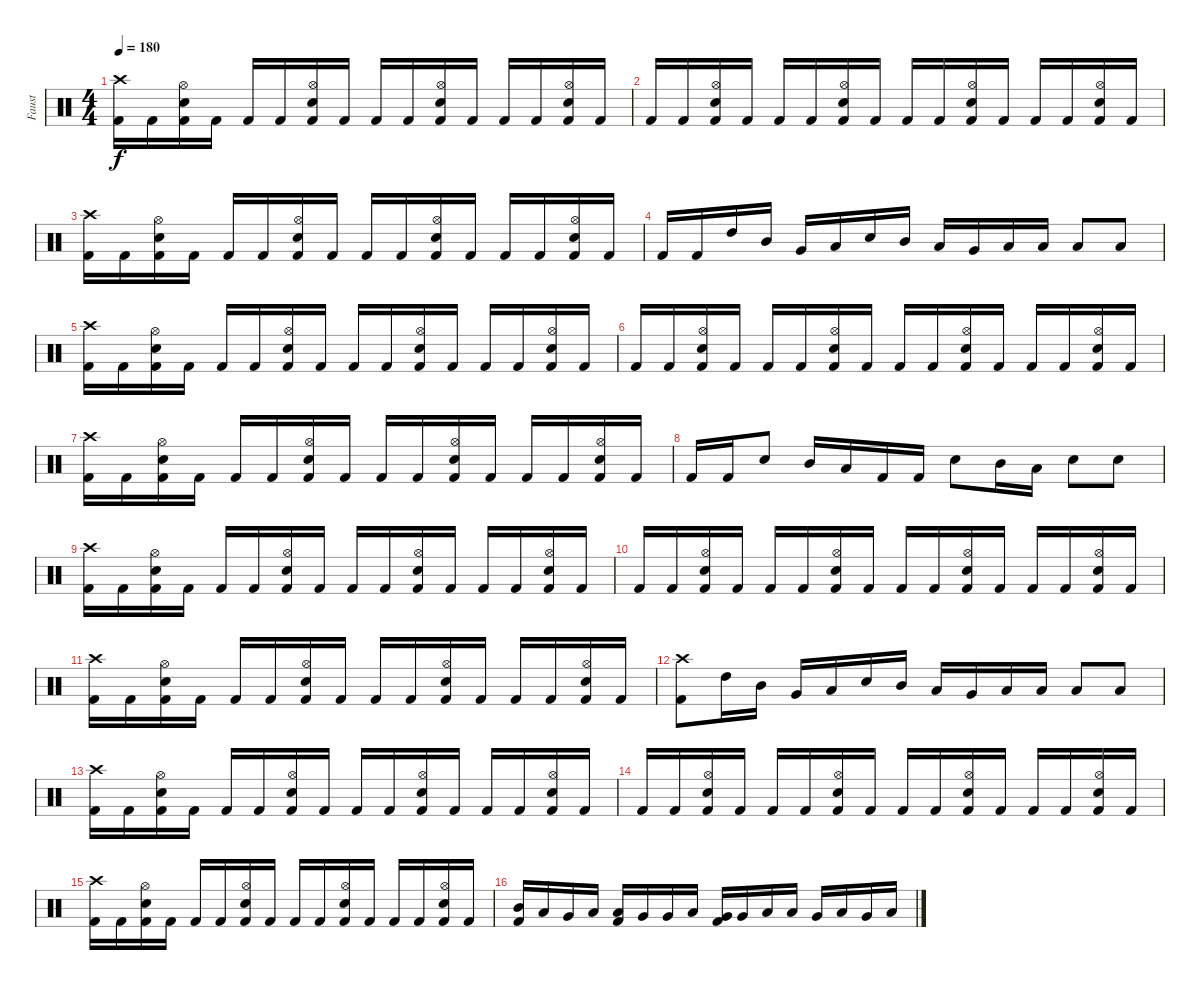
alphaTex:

\track ("Faust" "Faust") {instrument percussion}
\staff {score}
\articulation defaults
\ts (4 4)
\tempo 180
\clef neutral
\ks c
("Crash high (hit)" "Kick (hit) 2").16{dy f} "Kick (hit) 2".16 ("Hi-Hat (open)" "Snare (hit) 2" "Kick (hit) 2").16 "Kick (hit) 2".16 "Kick (hit) 2".16 "Kick (hit) 2".16 ("Hi-Hat (open)" "Snare (hit) 2" "Kick (hit) 2").16 "Kick (hit) 2".16 "Kick (hit) 2".16 "Kick (hit) 2".16 ("Hi-Hat (open)" "Snare (hit) 2" "Kick (hit) 2").16 "Kick (hit) 2".16 "Kick (hit) 2".16 "Kick (hit) 2".16 ("Hi-Hat (open)" "Snare (hit) 2" "Kick (hit) 2").16 "Kick (hit) 2".16 |
"Kick (hit) 2".16 "Kick (hit) 2".16 ("Hi-Hat (open)" "Snare (hit) 2" "Kick (hit) 2").16 "Kick (hit) 2".16 "Kick (hit) 2".16 "Kick (hit) 2".16 ("Hi-Hat (open)" "Snare (hit) 2" "Kick (hit) 2").16 "Kick (hit) 2".16 "Kick (hit) 2".16 "Kick (hit) 2".16 ("Hi-Hat (open)" "Snare (hit) 2" "Kick (hit) 2").16 "Kick (hit) 2".16 "Kick (hit) 2".16 "Kick (hit) 2".16 ("Hi-Hat (open)" "Snare (hit) 2" "Kick (hit) 2").16 "Kick (hit) 2".16 |
("Crash high (hit)" "Kick (hit) 2").16 "Kick (hit) 2".16 ("Hi-Hat (open)" "Snare (hit) 2" "Kick (hit) 2").16 "Kick (hit) 2".16 "Kick (hit) 2".16 "Kick (hit) 2".16 ("Hi-Hat (open)" "Snare (hit) 2" "Kick (hit) 2").16 "Kick (hit) 2".16 "Kick (hit) 2".16 "Kick (hit) 2".16 ("Hi-Hat (open)" "Snare (hit) 2" "Kick (hit) 2").16 "Kick (hit) 2".16 "Kick (hit) 2".16 "Kick (hit) 2".16 ("Hi-Hat (open)" "Snare (hit) 2" "Kick (hit) 2").16 "Kick (hit) 2".16 |
"Kick (hit) 2".16 "Kick (hit) 2".16 "High Tom (hit)".16 "Mid Tom (hit)".16 "Very Low Tom (hit)".16 "Low Tom (hit)".16 "Snare (hit) 2".16 "Mid Tom (hit)".16 "Low Tom (hit)".16 "Very Low Tom (hit)".16 "Low Floor Tom (hit)".16 "Low Floor Tom (hit)".16 "Low Tom (hit)".8 "Low Tom (hit)".8 |
("Crash high (hit)" "Kick (hit) 2").16 "Kick (hit) 2".16 ("Hi-Hat (open)" "Snare (hit) 2" "Kick (hit) 2").16 "Kick (hit) 2".16 "Kick (hit) 2".16 "Kick (hit) 2".16 ("Hi-Hat (open)" "Snare (hit) 2" "Kick (hit) 2").16 "Kick (hit) 2".16 "Kick (hit) 2".16 "Kick (hit) 2".16 ("Hi-Hat (open)" "Snare (hit) 2" "Kick (hit) 2").16 "Kick (hit) 2".16 "Kick (hit) 2".16 "Kick (hit) 2".16 ("Hi-Hat (open)" "Snare (hit) 2" "Kick (hit) 2").16 "Kick (hit) 2".16 |
"Kick (hit) 2".16 "Kick (hit) 2".16 ("Hi-Hat (open)" "Snare (hit) 2" "Kick (hit) 2").16 "Kick (hit) 2".16 "Kick (hit) 2".16 "Kick (hit) 2".16 ("Hi-Hat (open)" "Snare (hit) 2" "Kick (hit) 2").16 "Kick (hit) 2".16 "Kick (hit) 2".16 "Kick (hit) 2".16 ("Hi-Hat (open)" "Snare (hit) 2" "Kick (hit) 2").16 "Kick (hit) 2".16 "Kick (hit) 2".16 "Kick (hit) 2".16 ("Hi-Hat (open)" "Snare (hit) 2" "Kick (hit) 2").16 "Kick (hit) 2".16 |
("Crash high (hit)" "Kick (hit) 2").16 "Kick (hit) 2".16 ("Hi-Hat (open)" "Snare (hit) 2" "Kick (hit) 2").16 "Kick (hit) 2".16 "Kick (hit) 2".16 "Kick (hit) 2".16 ("Hi-Hat (open)" "Snare (hit) 2" "Kick (hit) 2").16 "Kick (hit) 2".16 "Kick (hit) 2".16 "Kick (hit) 2".16 ("Hi-Hat (open)" "Snare (hit) 2" "Kick (hit) 2").16 "Kick (hit) 2".16 "Kick (hit) 2".16 "Kick (hit) 2".16 ("Hi-Hat (open)" "Snare (hit) 2" "Kick (hit) 2").16 "Kick (hit) 2".16 |
"Kick (hit) 2".16 "Kick (hit) 2".16 "Snare (hit) 2".8 "Mid Tom (hit)".16 "Low Tom (hit)".16 "Kick (hit) 2".16 "Kick (hit) 2".16 "Snare (hit) 2".8 "Mid Tom (hit)".16 "Low Tom (hit)".16 "Snare (hit) 2".8 "Snare (hit) 2".8 |
("Crash high (hit)" "Kick (hit) 2").16 "Kick (hit) 2".16 ("Hi-Hat (open)" "Snare (hit) 2" "Kick (hit) 2").16 "Kick (hit) 2".16 "Kick (hit) 2".16 "Kick (hit) 2".16 ("Hi-Hat (open)" "Snare (hit) 2" "Kick (hit) 2").16 "Kick (hit) 2".16 "Kick (hit) 2".16 "Kick (hit) 2".16 ("Hi-Hat (open)" "Snare (hit) 2" "Kick (hit) 2").16 "Kick (hit) 2".16 "Kick (hit) 2".16 "Kick (hit) 2".16 ("Hi-Hat (open)" "Snare (hit) 2" "Kick (hit) 2").16 "Kick (hit) 2".16 |
"Kick (hit) 2".16 "Kick (hit) 2".16 ("Hi-Hat (open)" "Snare (hit) 2" "Kick (hit) 2").16 "Kick (hit) 2".16 "Kick (hit) 2".16 "Kick (hit) 2".16 ("Hi-Hat (open)" "Snare (hit) 2" "Kick (hit) 2").16 "Kick (hit) 2".16 "Kick (hit) 2".16 "Kick (hit) 2".16 ("Hi-Hat (open)" "Snare (hit) 2" "Kick (hit) 2").16 "Kick (hit) 2".16 "Kick (hit) 2".16 "Kick (hit) 2".16 ("Hi-Hat (open)" "Snare (hit) 2" "Kick (hit) 2").16 "Kick (hit) 2".16 |
("Crash high (hit)" "Kick (hit) 2").16 "Kick (hit) 2".16 ("Hi-Hat (open)" "Snare (hit) 2" "Kick (hit) 2").16 "Kick (hit) 2".16 "Kick (hit) 2".16 "Kick (hit) 2".16 ("Hi-Hat (open)" "Snare (hit) 2" "Kick (hit) 2").16 "Kick (hit) 2".16 "Kick (hit) 2".16 "Kick (hit) 2".16 ("Hi-Hat (open)" "Snare (hit) 2" "Kick (hit) 2").16 "Kick (hit) 2".16 "Kick (hit) 2".16 "Kick (hit) 2".16 ("Hi-Hat (open)" "Snare (hit) 2" "Kick (hit) 2").16 "Kick (hit) 2".16 |
("Crash high (hit)" "Kick (hit) 2").8 "High Tom (hit)".16 "Mid Tom (hit)".16 "Very Low Tom (hit)".16 "Low Tom (hit)".16 "Snare (hit) 2".16 "Mid Tom (hit)".16 "Low Tom (hit)".16 "Very Low Tom (hit)".16 "Low Floor Tom (hit)".16 "Low Floor Tom (hit)".16 "Low Tom (hit)".8 "Low Tom (hit)".8 |
("Crash high (hit)" "Kick (hit) 2").16 "Kick (hit) 2".16 ("Hi-Hat (open)" "Snare (hit) 2" "Kick (hit) 2").16 "Kick (hit) 2".16 "Kick (hit) 2".16 "Kick (hit) 2".16 ("Hi-Hat (open)" "Snare (hit) 2" "Kick (hit) 2").16 "Kick (hit) 2".16 "Kick (hit) 2".16 "Kick (hit) 2".16 ("Hi-Hat (open)" "Snare (hit) 2" "Kick (hit) 2").16 "Kick (hit) 2".16 "Kick (hit) 2".16 "Kick (hit) 2".16 ("Hi-Hat (open)" "Snare (hit) 2" "Kick (hit) 2").16 "Kick (hit) 2".16 |
"Kick (hit) 2".16 "Kick (hit) 2".16 ("Hi-Hat (open)" "Snare (hit) 2" "Kick (hit) 2").16 "Kick (hit) 2".16 "Kick (hit) 2".16 "Kick (hit) 2".16 ("Hi-Hat (open)" "Snare (hit) 2" "Kick (hit) 2").16 "Kick (hit) 2".16 "Kick (hit) 2".16 "Kick (hit) 2".16 ("Hi-Hat (open)" "Snare (hit) 2" "Kick (hit) 2").16 "Kick (hit) 2".16 "Kick (hit) 2".16 "Kick (hit) 2".16 ("Hi-Hat (open)" "Snare (hit) 2" "Kick (hit) 2").16 "Kick (hit) 2".16 |
("Crash high (hit)" "Kick (hit) 2").16 "Kick (hit) 2".16 ("Hi-Hat (open)" "Snare (hit) 2" "Kick (hit) 2").16 "Kick (hit) 2".16 "Kick (hit) 2".16 "Kick (hit) 2".16 ("Hi-Hat (open)" "Snare (hit) 2" "Kick (hit) 2").16 "Kick (hit) 2".16 "Kick (hit) 2".16 "Kick (hit) 2".16 ("Hi-Hat (open)" "Snare (hit) 2" "Kick (hit) 2").16 "Kick (hit) 2".16 "Kick (hit) 2".16 "Kick (hit) 2".16 ("Hi-Hat (open)" "Snare (hit) 2" "Kick (hit) 2").16 "Kick (hit) 2".16 |
("Mid Tom (hit)" "Kick (hit) 2").16 "Low Tom (hit)".16 "Very Low Tom (hit)".16 "Low Floor Tom (hit)".16 ("Low Tom (hit)" "Kick (hit) 2").16 "Very Low Tom (hit)".16 "Very Low Tom (hit)".16 "Low Floor Tom (hit)".16 ("Very Low Tom (hit)" "Kick (hit) 2").16 "Very Low Tom (hit)".16 "Low Floor Tom (hit)".16 "Low Floor Tom (hit)".16 "Very Low Tom (hit)".16 "Low Floor Tom (hit)".16 "Very Low Tom (hit)".16 "Low Floor Tom (hit)".16
